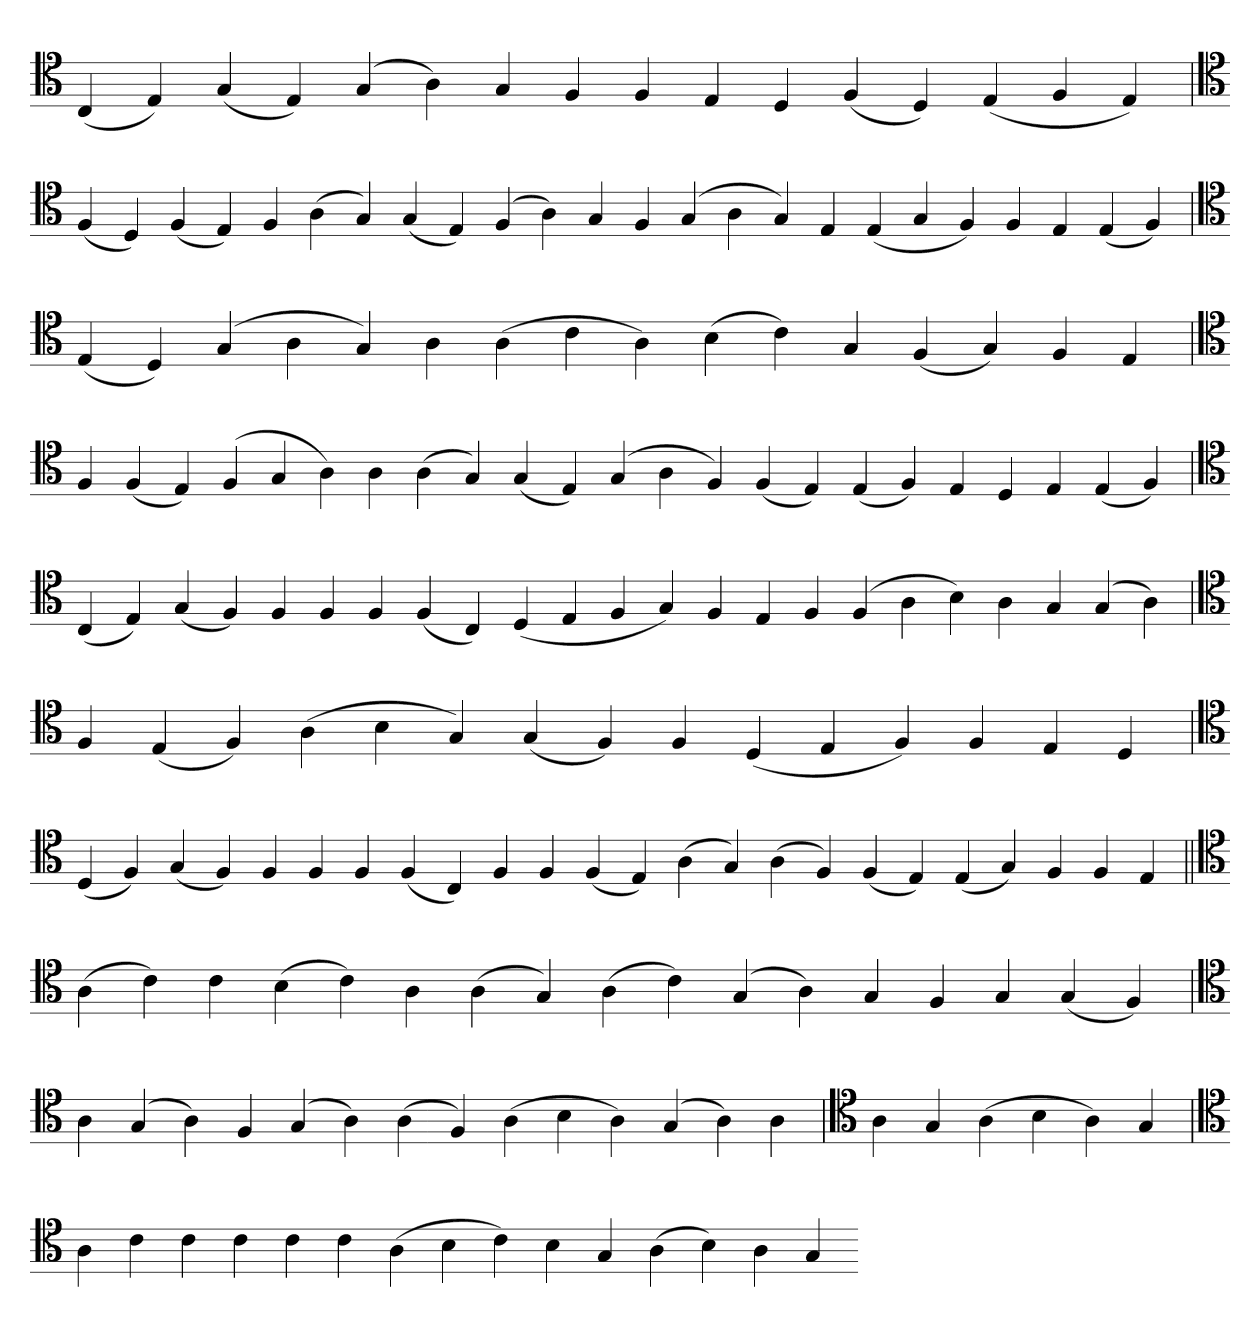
**kern
*part1
*staff1
*clefC4
=
(4C
4E)
(4G
4E)
(4G
4A)
4G
4F
4F
4E
4D
(4F
4D)
(4E
4F
4E)
=`
*clefC4
(4F
4D)
(4F
4E)
4F
(4A
4G)
(4G
4E)
(4F
4A)
4G
4F
(4G
4A
4G)
4E
(4E
4G
4F)
4F
4E
(4E
4F)
=
*clefC4
(4E
4D)
(4G
4A
4G)
4A
(4A
4c
4A)
(4B
4c)
4G
(4F
4G)
4F
4E
='
*clefC4
4F
(4F
4E)
(4F
4G
4A)
4A
(4A
4G)
(4G
4E)
(4G
4A
4F)
(4F
4E)
(4E
4F)
4E
4D
4E
(4E
4F)
=
*clefC4
(4C
4E)
(4G
4F)
4F
4F
4F
(4F
4C)
(4D
4E
4F
4G)
4F
4E
4F
(4F
4A
4B)
4A
4G
(4G
4A)
='
*clefC4
4F
(4E
4F)
(4A
4B
4G)
(4G
4F)
4F
(4D
4E
4F)
4F
4E
4D
='
*clefC4
(4D
4F)
(4G
4F)
4F
4F
4F
(4F
4C)
4F
4F
(4F
4E)
(4A
4G)
(4A
4F)
(4F
4E)
(4E
4G)
4F
4F
4E
=||
*clefC4
(4A
4c)
4c
(4B
4c)
4A
(4A
4G)
(4A
4c)
(4G
4A)
4G
4F
4G
(4G
4F)
='
*clefC4
4A
(4G
4A)
4F
(4G
4A)
(4A
4F)
(4A
4B
4A)
(4G
4A)
4A
=`
*clefC4
4A
4G
(4A
4B
4A)
4G
=
*clefC4
4A
4c
4c
4c
4c
4c
(4A
4B
4c)
4B
4G
(4A
4B)
4A
4G
=-
*-
